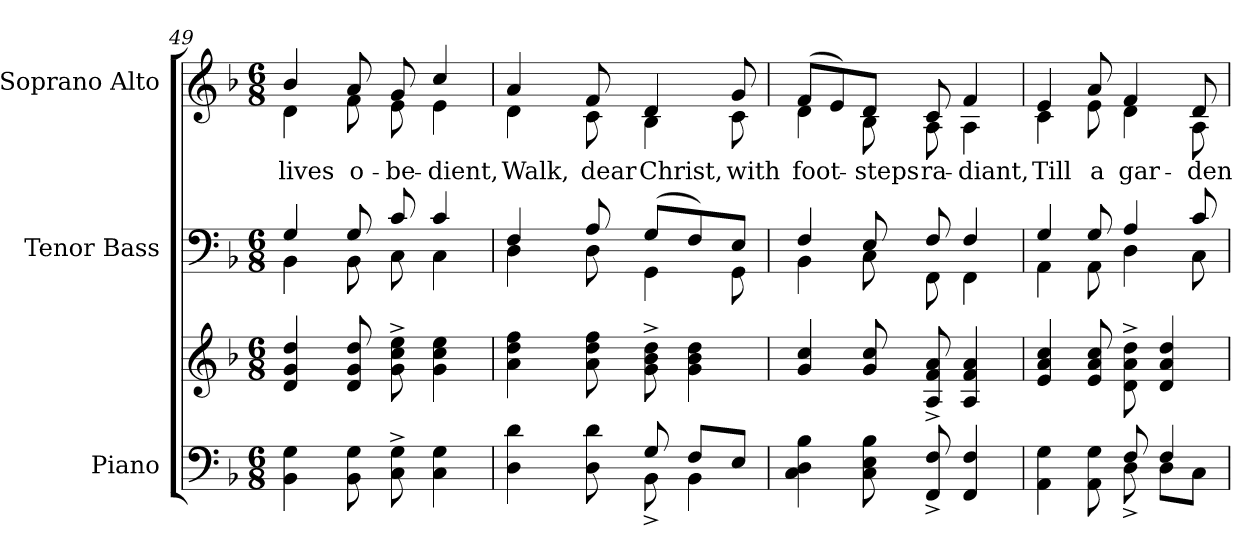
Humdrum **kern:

**kern	**kern	**kern	**kern	**text
*part3	*part3	*part2	*part1	*part1
*staff4	*staff3	*staff2	*staff1	*staff1
*I"Piano	*	*I"Tenor Bass	*I"Soprano Alto	*
*I'Pno.	*	*I'B.	*I'S.	*
*clefF4	*clefG2	*clefF4	*clefG2	*
*k[b-]	*k[b-]	*k[b-]	*k[b-]	*
*F:	*F:	*F:	*F:	*
*M6/8	*M6/8	*M6/8	*M6/8	*
=49	=49	=49	=49	=49
*	*	*^	*	*
!	!	!	!	!	!LO:LY:b:color=#000000
*	*	*	*	*^	*
4BB-i\ 4Gi	4di/ 4gi 4ddi	4Gi/	4BB-i\	4b-i/	4di\	lives
!	!	!	!	!	!	!LO:LY:b:color=#000000
8BB-i\ 8Gi	8di/ 8gi 8ddi	8Gi/	8BB-i\	8ai/	8fi\	o-
!	!	!	!	!	!	!LO:LY:b:color=#000000
8Ci\^ 8Gi^	8gi\^ 8cci^ 8eei^	8ci/	8Ci\	8gi/	8ei\	-be-
!	!	!	!	!	!	!LO:LY:b:color=#000000
4Ci\ 4Gi	4gi\ 4cci 4eei	4ci/	4Ci\	4cci/	4ei\	-dient,
=50	=50	=50	=50	=50	=50	=50
*^	*	*	*	*	*	*
!	!	!	!	!	!	!	!LO:LY:b:color=#000000
4Di\ 4di	4.ryy	4ai\ 4ddi 4ffi	4Fi/	4Di\	4ai/	4di\	Walk,
!	!	!	!	!	!	!	!LO:LY:b:color=#000000
8Di\ 8di	.	8ai\ 8ddi 8ffi	8Ai/	8Di\	8fi/	8ci\	dear
!	!	!	!	!	!	!	!LO:LY:b:color=#000000
8Gi/	8BB-^i\	8gi\^ 8b-i^ 8ddi^	(8Gi/L	4GGi\	4di/	4B-i\	Christ,
8Fi/L	4BB-i\	4gi\ 4b-i 4ddi	8Fi/)	.	.	.	.
!	!	!	!	!	!	!	!LO:LY:b:color=#000000
8Ei/J	.	.	8Ei/J	8GGi\	8gi/	8ci\	with
*v	*v	*	*	*	*	*	*
=51	=51	=51	=51	=51	=51	=51
!	!	!	!	!	!	!LO:LY:b:color=#000000
4Ci\ 4Di 4B-i	4gi/ 4cci	4Fi/	4BB-i\	(8fi/L	4di\	foot-
.	.	.	.	8ei/)	.	.
!	!	!	!	!	!	!LO:LY:b:color=#000000
8Ci\ 8Ei 8B-i	8gi/ 8cci	8Ei/	8Ci\	8di/J	8B-i\	-steps
!	!	!	!	!	!	!LO:LY:b:color=#000000
8FFi/^ 8Fi^	8Ai/^ 8fi^ 8ai^	8Fi/	8FFi\	8ci/	8Ai\	ra-
!	!	!	!	!	!	!LO:LY:b:color=#000000
4FFi/ 4Fi	4Ai/ 4fi 4ai	4Fi/	4FFi\	4fi/	4Ai\	-diant,
=52	=52	=52	=52	=52	=52	=52
*^	*	*	*	*	*	*
!	!	!	!	!	!	!	!LO:LY:b:color=#000000
4AAi\ 4Gi	4.ryy	4ei/ 4ai 4cci	4Gi/	4AAi\	4ei/	4ci\	Till
!	!	!	!	!	!	!	!LO:LY:b:color=#000000
8AAi\ 8Gi	.	8ei/ 8ai 8cci	8Gi/	8AAi\	8ai/	8ei\	a
!	!	!	!	!	!	!	!LO:LY:b:color=#000000
8Fi/	8D^i\	8di\^ 8ai^ 8ddi^	4Ai/	4Di\	4fi/	4di\	gar-
4Fi/	8Di\L	4di/ 4ai 4ddi	.	.	.	.	.
!	!	!	!	!	!	!	!LO:LY:b:color=#000000
.	8Ci\J	.	8ci/	8Ci\	8di/	8Ai\	-den
*	*	*	*v	*v	*	*	*
*v	*v	*	*	*v	*v	*
=	=	=	=	=
*-	*-	*-	*-	*-
